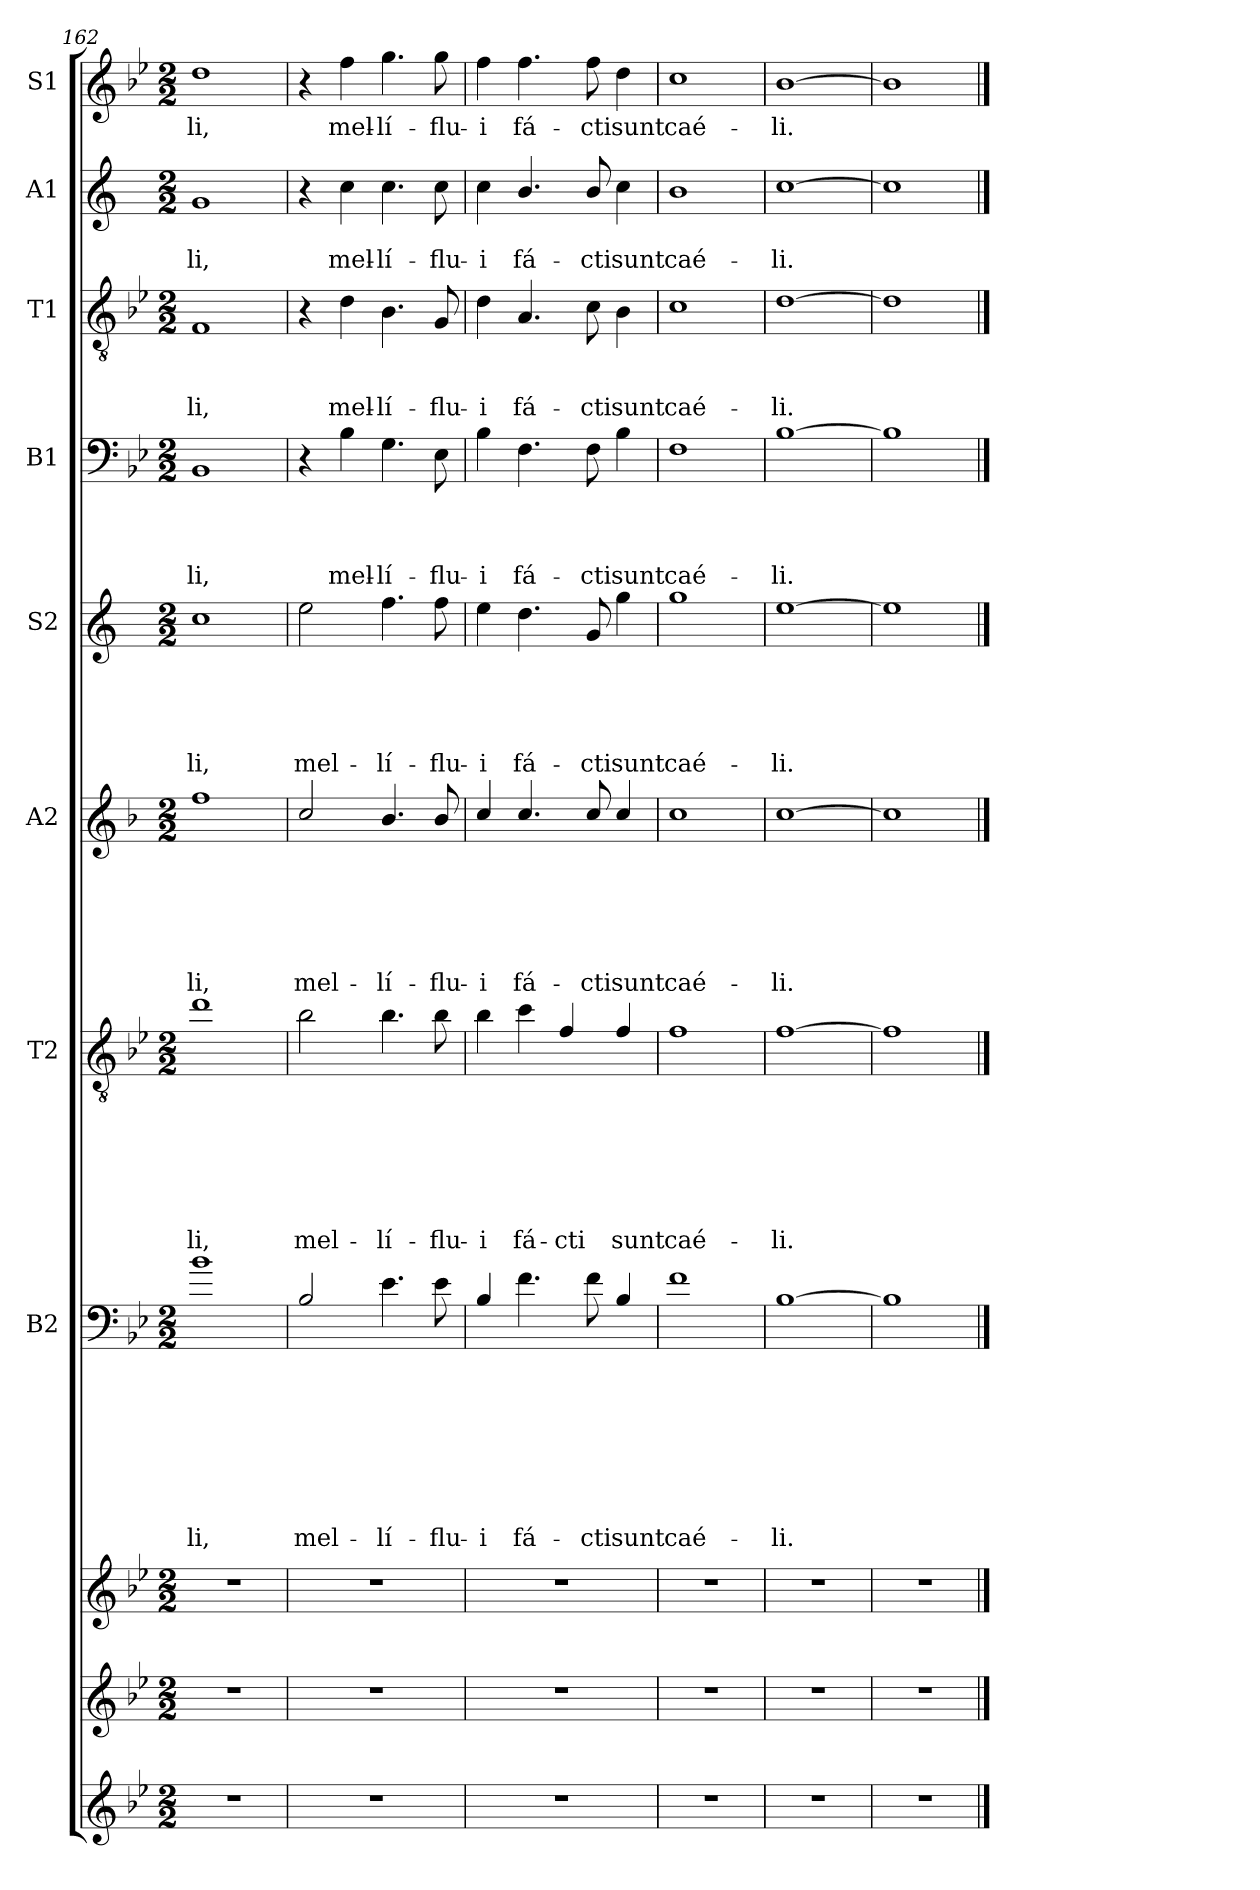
**kern	**kern	**kern	**kern	**text	**text	**text	**text	**text	**text	**text	**text	**kern	**text	**text	**text	**text	**text	**text	**text	**kern	**text	**text	**text	**text	**text	**text	**kern	**text	**text	**text	**text	**text	**kern	**text	**text	**text	**text	**kern	**text	**text	**text	**kern	**text	**text	**kern	**text
*part11	*part10	*part9	*part8	*part8	*part8	*part8	*part8	*part8	*part8	*part8	*part8	*part7	*part7	*part7	*part7	*part7	*part7	*part7	*part7	*part6	*part6	*part6	*part6	*part6	*part6	*part6	*part5	*part5	*part5	*part5	*part5	*part5	*part4	*part4	*part4	*part4	*part4	*part3	*part3	*part3	*part3	*part2	*part2	*part2	*part1	*part1
*staff11	*staff10	*staff9	*staff8	*staff8	*staff8	*staff8	*staff8	*staff8	*staff8	*staff8	*staff8	*staff7	*staff7	*staff7	*staff7	*staff7	*staff7	*staff7	*staff7	*staff6	*staff6	*staff6	*staff6	*staff6	*staff6	*staff6	*staff5	*staff5	*staff5	*staff5	*staff5	*staff5	*staff4	*staff4	*staff4	*staff4	*staff4	*staff3	*staff3	*staff3	*staff3	*staff2	*staff2	*staff2	*staff1	*staff1
*	*	*	*I"B2	*	*	*	*	*	*	*	*	*I"T2	*	*	*	*	*	*	*	*I"A2	*	*	*	*	*	*	*I"S2	*	*	*	*	*	*I"B1	*	*	*	*	*I"T1	*	*	*	*I"A1	*	*	*I"S1	*
*clefG2	*clefG2	*clefG2	*clefF4	*	*	*	*	*	*	*	*	*clefGv2	*	*	*	*	*	*	*	*clefG2	*	*	*	*	*	*	*clefG2	*	*	*	*	*	*clefF4	*	*	*	*	*clefGv2	*	*	*	*clefG2	*	*	*clefG2	*
*	*	*	*ITrd7c12	*	*	*	*	*	*	*	*	*ITrd8c14	*	*	*	*	*	*	*	*ITrd4c7	*	*	*	*	*	*	*ITrd1c2	*	*	*	*	*	*	*	*	*	*	*	*	*	*	*ITrd1c2	*	*	*	*
*k[b-e-]	*k[b-e-]	*k[b-e-]	*k[b-e-]	*	*	*	*	*	*	*	*	*k[b-e-]	*	*	*	*	*	*	*	*k[b-e-]	*	*	*	*	*	*	*k[b-e-]	*	*	*	*	*	*k[b-e-]	*	*	*	*	*k[b-e-]	*	*	*	*k[b-e-]	*	*	*k[b-e-]	*
*B-:	*B-:	*B-:	*B-:	*	*	*	*	*	*	*	*	*B-:	*	*	*	*	*	*	*	*B-:	*	*	*	*	*	*	*B-:	*	*	*	*	*	*B-:	*	*	*	*	*B-:	*	*	*	*B-:	*	*	*B-:	*
*M2/2	*M2/2	*M2/2	*M2/2	*	*	*	*	*	*	*	*	*M2/2	*	*	*	*	*	*	*	*M2/2	*	*	*	*	*	*	*M2/2	*	*	*	*	*	*M2/2	*	*	*	*	*M2/2	*	*	*	*M2/2	*	*	*M2/2	*
=162	=162	=162	=162	=162	=162	=162	=162	=162	=162	=162	=162	=162	=162	=162	=162	=162	=162	=162	=162	=162	=162	=162	=162	=162	=162	=162	=162	=162	=162	=162	=162	=162	=162	=162	=162	=162	=162	=162	=162	=162	=162	=162	=162	=162	=162	=162
!	!	!	!	!	!	!	!	!	!	!	!LO:LY:b	!	!	!	!	!	!	!	!LO:LY:b	!	!	!	!	!	!	!LO:LY:b	!	!	!	!	!	!LO:LY:b	!	!	!	!	!LO:LY:b	!	!	!	!LO:LY:b	!	!	!LO:LY:b	!	!LO:LY:b
1r	1r	1r	1B-	.	.	.	.	.	.	.	-li,	1d	.	.	.	.	.	.	-li,	1b-	.	.	.	.	.	-li,	1b-	.	.	.	.	-li,	1BB-	.	.	.	-li,	1F	.	.	-li,	1f	.	-li,	1dd	-li,
=163	=163	=163	=163	=163	=163	=163	=163	=163	=163	=163	=163	=163	=163	=163	=163	=163	=163	=163	=163	=163	=163	=163	=163	=163	=163	=163	=163	=163	=163	=163	=163	=163	=163	=163	=163	=163	=163	=163	=163	=163	=163	=163	=163	=163	=163	=163
!	!	!	!	!	!	!	!	!	!	!	!LO:LY:b	!	!	!	!	!	!	!	!LO:LY:b	!	!	!	!	!	!	!LO:LY:b	!	!	!	!	!	!LO:LY:b	!	!	!	!	!	!	!	!	!	!	!	!	!	!
1r	1r	1r	2BB-/	.	.	.	.	.	.	.	mel-	2B-\	.	.	.	.	.	.	mel-	2f/	.	.	.	.	.	mel-	2dd\	.	.	.	.	mel-	4r	.	.	.	.	4r	.	.	.	4r	.	.	4r	.
!	!	!	!	!	!	!	!	!	!	!	!	!	!	!	!	!	!	!	!	!	!	!	!	!	!	!	!	!	!	!	!	!	!	!	!	!	!LO:LY:b	!	!	!	!LO:LY:b	!	!	!LO:LY:b	!	!LO:LY:b
.	.	.	.	.	.	.	.	.	.	.	.	.	.	.	.	.	.	.	.	.	.	.	.	.	.	.	.	.	.	.	.	.	4B-\	.	.	.	mel-	4d\	.	.	mel-	4b-\	.	mel-	4ff\	mel-
!	!	!	!	!	!	!	!	!	!	!	!LO:LY:b	!	!	!	!	!	!	!	!LO:LY:b	!	!	!	!	!	!	!LO:LY:b	!	!	!	!	!	!LO:LY:b	!	!	!	!	!LO:LY:b	!	!	!	!LO:LY:b	!	!	!LO:LY:b	!	!LO:LY:b
.	.	.	4.E-\	.	.	.	.	.	.	.	-lí-	4.B-\	.	.	.	.	.	.	-lí-	4.e-/	.	.	.	.	.	-lí-	4.ee-\	.	.	.	.	-lí-	4.G\	.	.	.	-lí-	4.B-\	.	.	-lí-	4.b-\	.	-lí-	4.gg\	-lí-
!	!	!	!	!	!	!	!	!	!	!	!LO:LY:b	!	!	!	!	!	!	!	!LO:LY:b	!	!	!	!	!	!	!LO:LY:b	!	!	!	!	!	!LO:LY:b	!	!	!	!	!LO:LY:b	!	!	!	!LO:LY:b	!	!	!LO:LY:b	!	!LO:LY:b
.	.	.	8E-\	.	.	.	.	.	.	.	-flu-	8B-\	.	.	.	.	.	.	-flu-	8e-/	.	.	.	.	.	-flu-	8ee-\	.	.	.	.	-flu-	8E-\	.	.	.	-flu-	8G/	.	.	-flu-	8b-\	.	-flu-	8gg\	-flu-
=164	=164	=164	=164	=164	=164	=164	=164	=164	=164	=164	=164	=164	=164	=164	=164	=164	=164	=164	=164	=164	=164	=164	=164	=164	=164	=164	=164	=164	=164	=164	=164	=164	=164	=164	=164	=164	=164	=164	=164	=164	=164	=164	=164	=164	=164	=164
!	!	!	!	!	!	!	!	!	!	!	!LO:LY:b	!	!	!	!	!	!	!	!LO:LY:b	!	!	!	!	!	!	!LO:LY:b	!	!	!	!	!	!LO:LY:b	!	!	!	!	!LO:LY:b	!	!	!	!LO:LY:b	!	!	!LO:LY:b	!	!LO:LY:b
1r	1r	1r	4BB-/	.	.	.	.	.	.	.	-i	4B-\	.	.	.	.	.	.	-i	4f/	.	.	.	.	.	-i	4dd\	.	.	.	.	-i	4B-\	.	.	.	-i	4d\	.	.	-i	4b-\	.	-i	4ff\	-i
!	!	!	!	!	!	!	!	!	!	!	!LO:LY:b	!	!	!	!	!	!	!	!LO:LY:b	!	!	!	!	!	!	!LO:LY:b	!	!	!	!	!	!LO:LY:b	!	!	!	!	!LO:LY:b	!	!	!	!LO:LY:b	!	!	!LO:LY:b	!	!LO:LY:b
.	.	.	4.F\	.	.	.	.	.	.	.	fá-	4c\	.	.	.	.	.	.	fá-	4.f/	.	.	.	.	.	fá-	4.cc\	.	.	.	.	fá-	4.F\	.	.	.	fá-	4.A/	.	.	fá-	4.a/	.	fá-	4.ff\	fá-
!	!	!	!	!	!	!	!	!	!	!	!	!	!	!	!	!	!	!	!LO:LY:b	!	!	!	!	!	!	!	!	!	!	!	!	!	!	!	!	!	!	!	!	!	!	!	!	!	!	!
.	.	.	.	.	.	.	.	.	.	.	.	4F/	.	.	.	.	.	.	-cti	.	.	.	.	.	.	.	.	.	.	.	.	.	.	.	.	.	.	.	.	.	.	.	.	.	.	.
!	!	!	!	!	!	!	!	!	!	!	!LO:LY:b	!	!	!	!	!	!	!	!	!	!	!	!	!	!	!LO:LY:b	!	!	!	!	!	!LO:LY:b	!	!	!	!	!LO:LY:b	!	!	!	!LO:LY:b	!	!	!LO:LY:b	!	!LO:LY:b
.	.	.	8F\	.	.	.	.	.	.	.	-cti	.	.	.	.	.	.	.	.	8f/	.	.	.	.	.	-cti	8f/	.	.	.	.	-cti	8F\	.	.	.	-cti	8c\	.	.	-cti	8a/	.	-cti	8ff\	-cti
!	!	!	!	!	!	!	!	!	!	!	!LO:LY:b	!	!	!	!	!	!	!	!LO:LY:b	!	!	!	!	!	!	!LO:LY:b	!	!	!	!	!	!LO:LY:b	!	!	!	!	!LO:LY:b	!	!	!	!LO:LY:b	!	!	!LO:LY:b	!	!LO:LY:b
.	.	.	4BB-/	.	.	.	.	.	.	.	sunt	4F/	.	.	.	.	.	.	sunt	4f/	.	.	.	.	.	sunt	4ff\	.	.	.	.	sunt	4B-\	.	.	.	sunt	4B-\	.	.	sunt	4b-\	.	sunt	4dd\	sunt
!!LO:PB:g=z
=165	=165	=165	=165	=165	=165	=165	=165	=165	=165	=165	=165	=165	=165	=165	=165	=165	=165	=165	=165	=165	=165	=165	=165	=165	=165	=165	=165	=165	=165	=165	=165	=165	=165	=165	=165	=165	=165	=165	=165	=165	=165	=165	=165	=165	=165	=165
!	!	!	!	!	!	!	!	!	!	!	!LO:LY:b	!	!	!	!	!	!	!	!LO:LY:b	!	!	!	!	!	!	!LO:LY:b	!	!	!	!	!	!LO:LY:b	!	!	!	!	!LO:LY:b	!	!	!	!LO:LY:b	!	!	!LO:LY:b	!	!LO:LY:b
1r	1r	1r	1F	.	.	.	.	.	.	.	caé-	1F	.	.	.	.	.	.	caé-	1f	.	.	.	.	.	caé-	1ff	.	.	.	.	caé-	1F	.	.	.	caé-	1c	.	.	caé-	1a	.	caé-	1cc	caé-
=166	=166	=166	=166	=166	=166	=166	=166	=166	=166	=166	=166	=166	=166	=166	=166	=166	=166	=166	=166	=166	=166	=166	=166	=166	=166	=166	=166	=166	=166	=166	=166	=166	=166	=166	=166	=166	=166	=166	=166	=166	=166	=166	=166	=166	=166	=166
!	!	!	!	!	!	!	!	!	!	!	!LO:LY:b	!	!	!	!	!	!	!	!LO:LY:b	!	!	!	!	!	!	!LO:LY:b	!	!	!	!	!	!LO:LY:b	!	!	!	!	!LO:LY:b	!	!	!	!LO:LY:b	!	!	!LO:LY:b	!	!LO:LY:b
1r	1r	1r	[1BB-	.	.	.	.	.	.	.	-li.	[1F	.	.	.	.	.	.	-li.	[1f	.	.	.	.	.	-li.	[1dd	.	.	.	.	-li.	[1B-	.	.	.	-li.	[1d	.	.	-li.	[1b-	.	-li.	[1b-	-li.
=167	=167	=167	=167	=167	=167	=167	=167	=167	=167	=167	=167	=167	=167	=167	=167	=167	=167	=167	=167	=167	=167	=167	=167	=167	=167	=167	=167	=167	=167	=167	=167	=167	=167	=167	=167	=167	=167	=167	=167	=167	=167	=167	=167	=167	=167	=167
1r	1r	1r	1BB-]	.	.	.	.	.	.	.	.	1F]	.	.	.	.	.	.	.	1f]	.	.	.	.	.	.	1dd]	.	.	.	.	.	1B-]	.	.	.	.	1d]	.	.	.	1b-]	.	.	1b-]	.
==	==	==	==	==	==	==	==	==	==	==	==	==	==	==	==	==	==	==	==	==	==	==	==	==	==	==	==	==	==	==	==	==	==	==	==	==	==	==	==	==	==	==	==	==	==	==
*-	*-	*-	*-	*-	*-	*-	*-	*-	*-	*-	*-	*-	*-	*-	*-	*-	*-	*-	*-	*-	*-	*-	*-	*-	*-	*-	*-	*-	*-	*-	*-	*-	*-	*-	*-	*-	*-	*-	*-	*-	*-	*-	*-	*-	*-	*-
